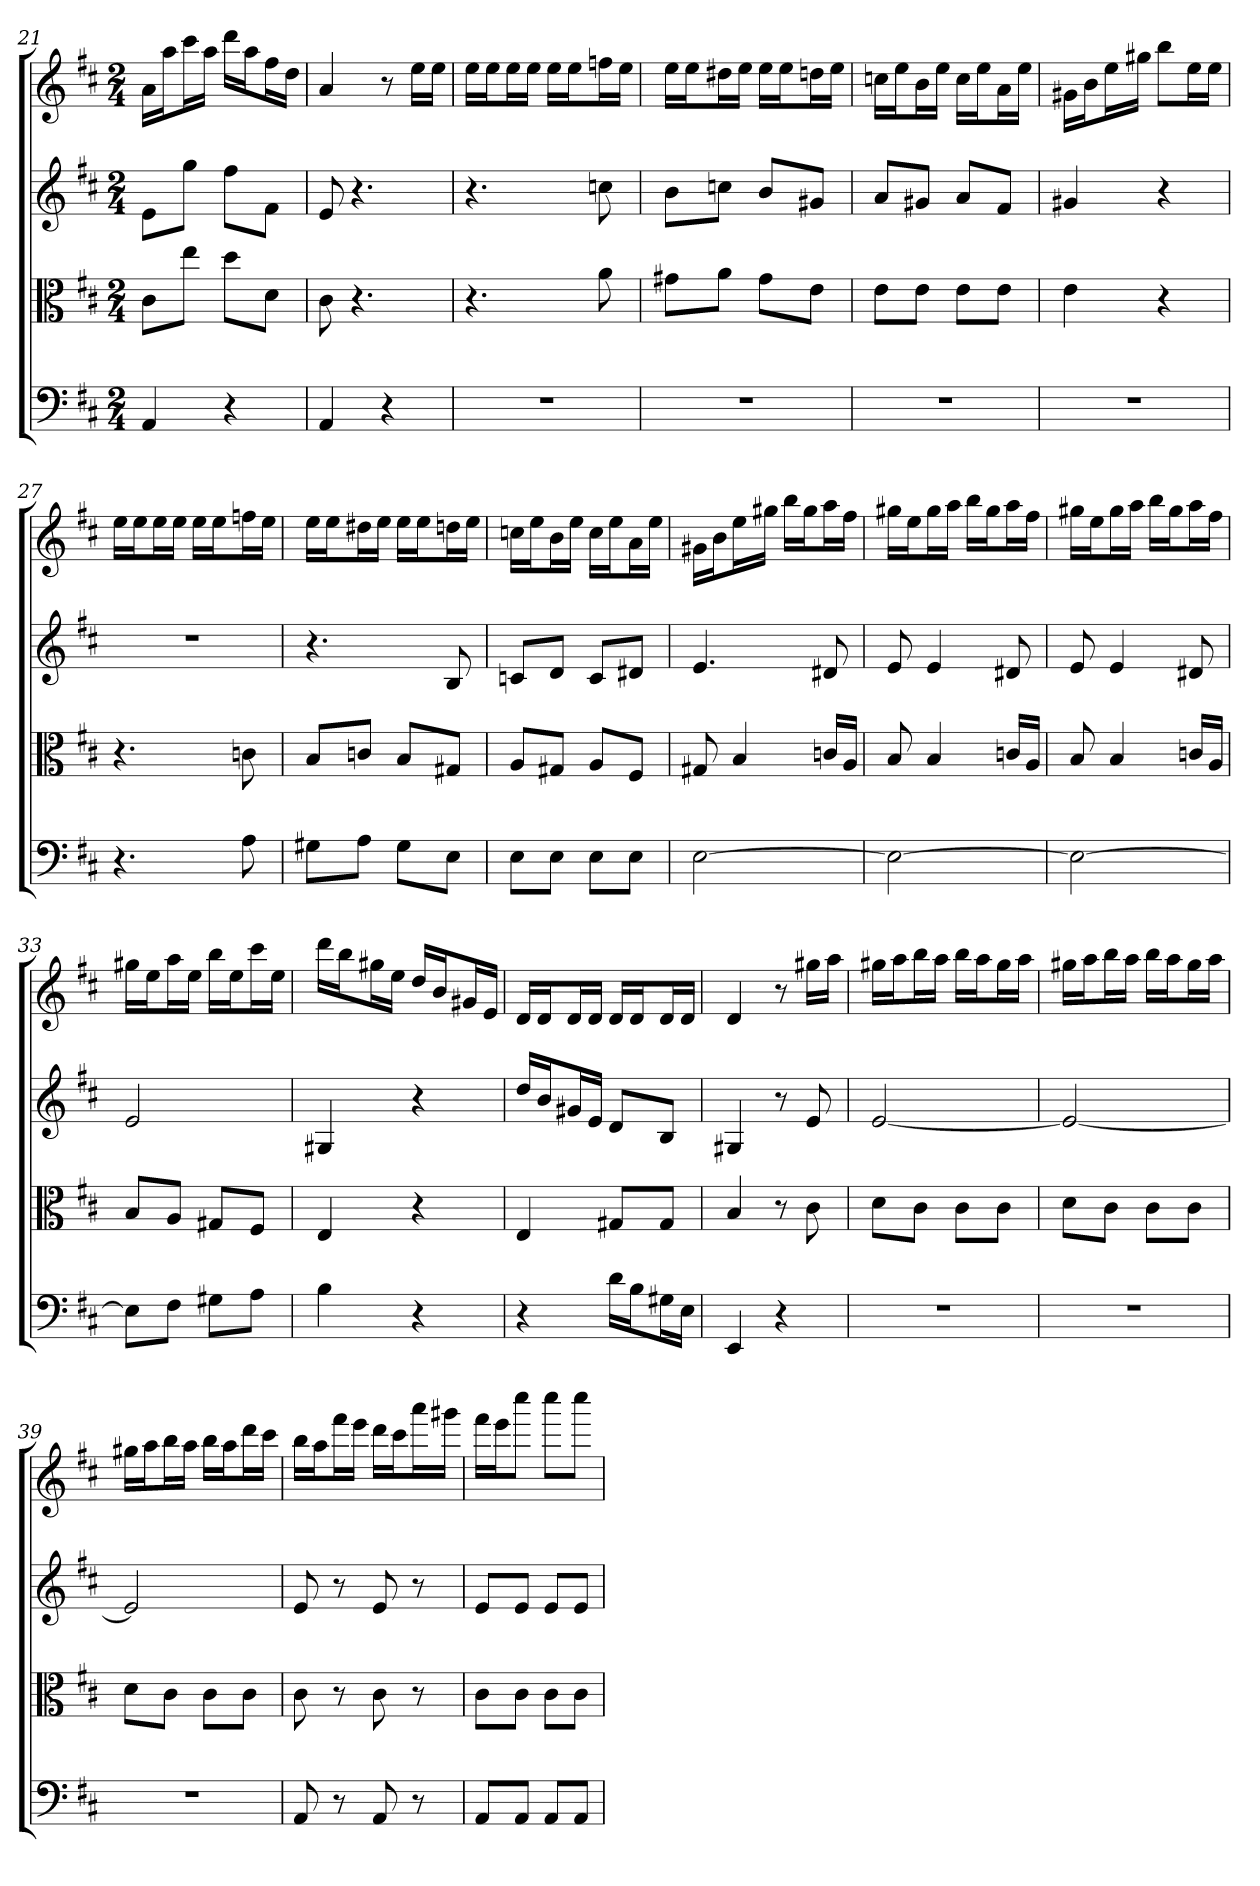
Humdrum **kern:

**kern	**kern	**kern	**kern
*part4	*part3	*part2	*part1
*staff4	*staff3	*staff2	*staff1
*clefF4	*clefC3	*	*
*k[f#c#]	*k[f#c#]	*k[f#c#]	*k[f#c#]
*D:	*D:	*D:	*D:
*M2/4	*M2/4	*M2/4	*M2/4
=21	=21	=21	=21
4AA	8c#\L	8eL	16aLL
.	.	.	16aaJ
.	8ee\J	8ggJ	16ccc#L
.	.	.	16aaJJ
4r	8dd\L	8ff#L	16dddLL
.	.	.	16aaJ
.	8d\J	8f#J	16ff#L
.	.	.	16ddJJ
=22	=22	=22	=22
4AA	8c#	8e	4a
.	4.r	4.r	.
4r	.	.	8r
.	.	.	16eeLL
.	.	.	16eeJJ
=23	=23	=23	=23
2r	4.r	4.r	16eeLL
.	.	.	16eeJ
.	.	.	16eeL
.	.	.	16eeJJ
.	.	.	16eeLL
.	.	.	16eeJ
.	8a	8ccn	16ffnL
.	.	.	16eeJJ
=24	=24	=24	=24
2r	8g#X\L	8bL	16eeLL
.	.	.	16eeJ
.	8a\J	8ccnJ	16dd#XL
.	.	.	16eeJJ
.	8g#\L	8bL	16eeLL
.	.	.	16eeJ
.	8e\J	8g#XJ	16ddnL
.	.	.	16eeJJ
=25	=25	=25	=25
2r	8e\L	8aL	16ccnLL
.	.	.	16eeJ
.	8e\J	8g#XJ	16bL
.	.	.	16eeJJ
.	8e\L	8aL	16ccLL
.	.	.	16eeJ
.	8e\J	8f#J	16aL
.	.	.	16eeJJ
=26	=26	=26	=26
2r	4e	4g#X	16g#XLL
.	.	.	16bJ
.	.	.	16eeL
.	.	.	16gg#XJJ
.	4r	4r	8bbL
.	.	.	16eeL
.	.	.	16eeJJ
=27	=27	=27	=27
4.r	4.r	2r	16eeLL
.	.	.	16eeJ
.	.	.	16eeL
.	.	.	16eeJJ
.	.	.	16eeLL
.	.	.	16eeJ
8A	8cn	.	16ffnL
.	.	.	16eeJJ
=28	=28	=28	=28
8G#X\L	8B/L	4.r	16eeLL
.	.	.	16eeJ
8A\J	8cn/J	.	16dd#XL
.	.	.	16eeJJ
8G#\L	8B/L	.	16eeLL
.	.	.	16eeJ
8E\J	8G#X/J	8B	16ddnL
.	.	.	16eeJJ
=29	=29	=29	=29
8E\L	8A/L	8cnL	16ccnLL
.	.	.	16eeJ
8E\J	8G#X/J	8dJ	16bL
.	.	.	16eeJJ
8E\L	8A/L	8cL	16ccLL
.	.	.	16eeJ
8E\J	8F#/J	8d#XJ	16aL
.	.	.	16eeJJ
=30	=30	=30	=30
[2E	8G#X	4.e	16g#XLL
.	.	.	16bJ
.	4B	.	16eeL
.	.	.	16gg#XJJ
.	.	.	16bbLL
.	.	.	16gg#J
.	16cn/LL	8d#X	16aaL
.	16A/JJ	.	16ff#JJ
=31	=31	=31	=31
2E_	8B	8e	16gg#XLL
.	.	.	16eeJ
.	4B	4e	16gg#L
.	.	.	16aaJJ
.	.	.	16bbLL
.	.	.	16gg#J
.	16cn/LL	8d#X	16aaL
.	16A/JJ	.	16ff#JJ
=32	=32	=32	=32
2E_	8B	8e	16gg#XLL
.	.	.	16eeJ
.	4B	4e	16gg#L
.	.	.	16aaJJ
.	.	.	16bbLL
.	.	.	16gg#J
.	16cn/LL	8d#X	16aaL
.	16A/JJ	.	16ff#JJ
=33	=33	=33	=33
8E\L]	8B/L	2e	16gg#XLL
.	.	.	16eeJ
8F#\J	8A/J	.	16aaL
.	.	.	16eeJJ
8G#X\L	8G#X/L	.	16bbLL
.	.	.	16eeJ
8A\J	8F#/J	.	16ccc#L
.	.	.	16eeJJ
=34	=34	=34	=34
4B	4E	4G#X	16dddLL
.	.	.	16bbJ
.	.	.	16gg#XL
.	.	.	16eeJJ
4r	4r	4r	16ddLL
.	.	.	16bJ
.	.	.	16g#XL
.	.	.	16eJJ
=35	=35	=35	=35
4r	4E	16ddLL	16dLL
.	.	16bJ	16dJ
.	.	16g#XL	16dL
.	.	16eJJ	16dJJ
16d\LL	8G#X/L	8dL	16dLL
16B\J	.	.	16dJ
16G#X\L	8G#/J	8BJ	16dL
16E\JJ	.	.	16dJJ
=36	=36	=36	=36
4EE	4B	4G#X	4d
4r	8r	8r	8r
.	8c#	8e	16gg#XLL
.	.	.	16aaJJ
=37	=37	=37	=37
2r	8d\L	[2e	16gg#XLL
.	.	.	16aaJ
.	8c#\J	.	16bbL
.	.	.	16aaJJ
.	8c#\L	.	16bbLL
.	.	.	16aaJ
.	8c#\J	.	16gg#L
.	.	.	16aaJJ
=38	=38	=38	=38
2r	8d\L	2e_	16gg#XLL
.	.	.	16aaJ
.	8c#\J	.	16bbL
.	.	.	16aaJJ
.	8c#\L	.	16bbLL
.	.	.	16aaJ
.	8c#\J	.	16gg#L
.	.	.	16aaJJ
=39	=39	=39	=39
2r	8d\L	2e]	16gg#XLL
.	.	.	16aaJ
.	8c#\J	.	16bbL
.	.	.	16aaJJ
.	8c#\L	.	16bbLL
.	.	.	16aaJ
.	8c#\J	.	16dddL
.	.	.	16ccc#JJ
=40	=40	=40	=40
8AA	8c#	8e	16bbLL
.	.	.	16aaJ
8r	8r	8r	16fff#L
.	.	.	16eeeJJ
8AA	8c#	8e	16dddLL
.	.	.	16ccc#J
8r	8r	8r	16aaaL
.	.	.	16ggg#XJJ
=41	=41	=41	=41
8AA/L	8c#\L	8eL	16fff#LL
.	.	.	16eeeJ
8AA/J	8c#\J	8eJ	8cccc#J
8AA/L	8c#\L	8eL	8cccc#L
8AA/J	8c#\J	8eJ	8cccc#J
=	=	=	=
*-	*-	*-	*-
